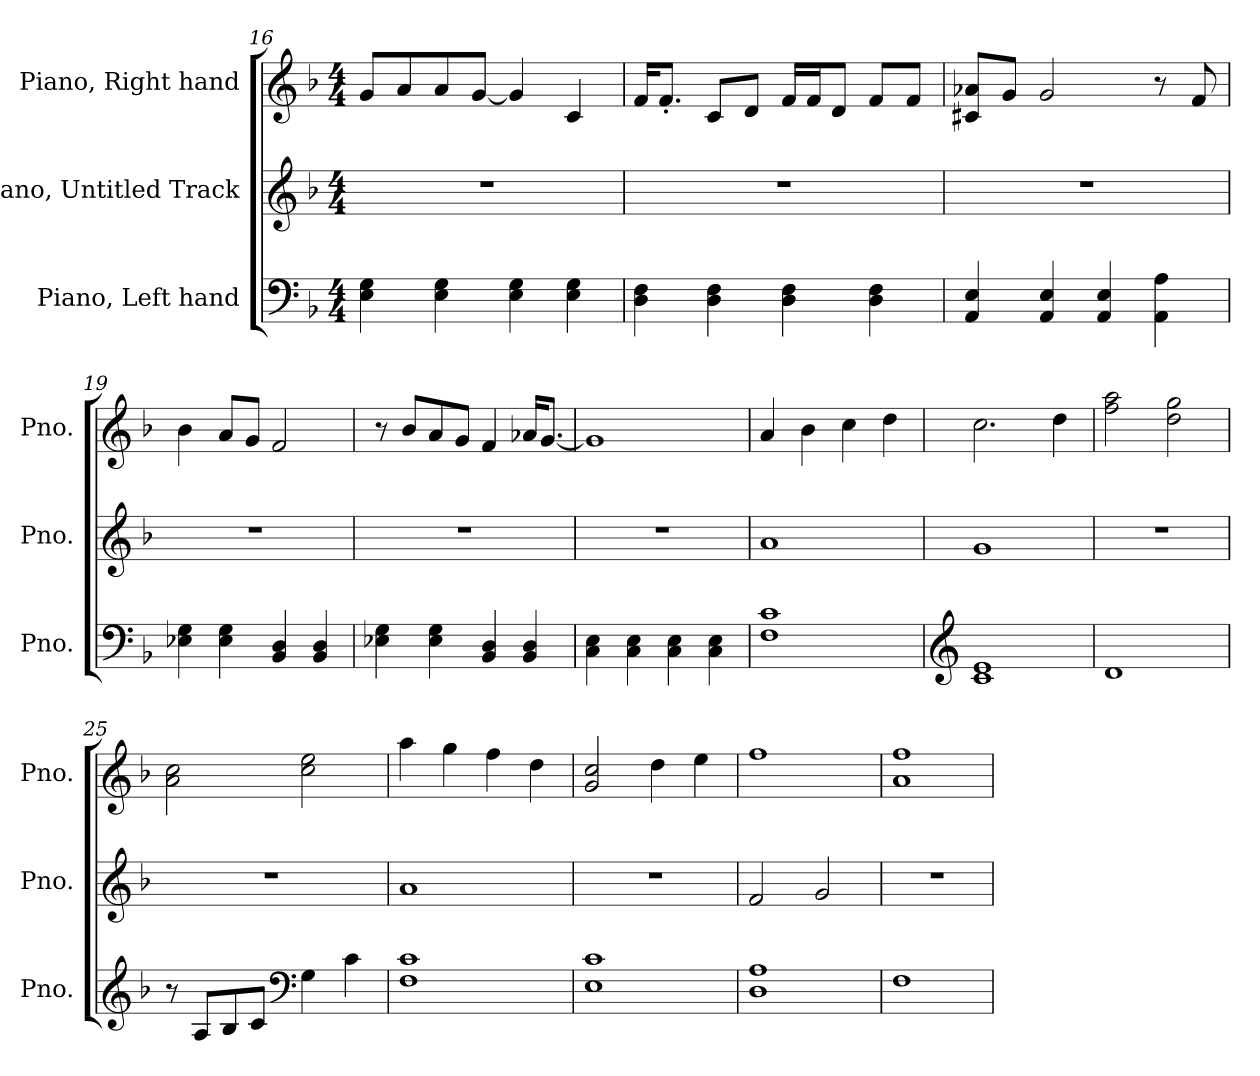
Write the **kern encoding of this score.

**kern	**kern	**kern
*part3	*part2	*part1
*staff3	*staff2	*staff1
*I"Piano, Left hand	*I"Piano, Untitled Track	*I"Piano, Right hand
*I'Pno.	*I'Pno.	*I'Pno.
*clefF4	*clefG2	*clefG2
*k[b-]	*k[b-]	*k[b-]
*M4/4	*M4/4	*M4/4
=16	=16	=16
4E\ 4G\	1r	8g/L
.	.	8a/
4E\ 4G\	.	8a/
.	.	[8g/J
4E\ 4G\	.	4g/]
4E\ 4G\	.	4c/
!!LO:PB:g=z
=17	=17	=17
4D\ 4F\	1r	16f/KL
.	.	8.f'/J
4D\ 4F\	.	8c/L
.	.	8d/J
4D\ 4F\	.	16f/LL
.	.	16f/J
.	.	8d/J
4D\ 4F\	.	8f/L
.	.	8f/J
=18	=18	=18
4AA/ 4E/	1r	8c#X/ 8a-X/L
.	.	8g/J
4AA/ 4E/	.	2g/
4AA/ 4E/	.	.
4AA\ 4A\	.	8r
.	.	8f/
=19	=19	=19
4E-X\ 4G\	1r	4b-\
4E-\ 4G\	.	8a/L
.	.	8g/J
4BB-/ 4D/	.	2f/
4BB-/ 4D/	.	.
=20	=20	=20
4E-X\ 4G\	1r	8r
.	.	8b-/L
4E-\ 4G\	.	8a/
.	.	8g/J
4BB-/ 4D/	.	4f/
4BB-/ 4D/	.	16a-X/KL
.	.	[8.g/J
=21	=21	=21
4C\ 4E\	1r	1g]
4C\ 4E\	.	.
4C\ 4E\	.	.
4C\ 4E\	.	.
=22	=22	=22
1F 1c	1a	4a/
.	.	4b-\
.	.	4cc\
.	.	4dd\
!!LO:LB:g=z
=23	=23	=23
*clefG2	*	*
1c 1e	1g	2.cc\
.	.	4dd\
=24	=24	=24
1d	1r	2ff\ 2aa\
.	.	2dd\ 2gg\
=25	=25	=25
8r	1r	2a\ 2cc\
8A/L	.	.
8B-/	.	.
8c/J	.	.
*clefF4	*	*
4G\	.	2cc\ 2ee\
4c\	.	.
=26	=26	=26
1F 1c	1a	4aa\
.	.	4gg\
.	.	4ff\
.	.	4dd\
=27	=27	=27
1E 1c	1r	2g/ 2cc/
.	.	4dd\
.	.	4ee\
=28	=28	=28
1D 1A	2f/	1ff
.	2g/	.
=29	=29	=29
1F	1r	1a 1ff
=	=	=
*-	*-	*-
